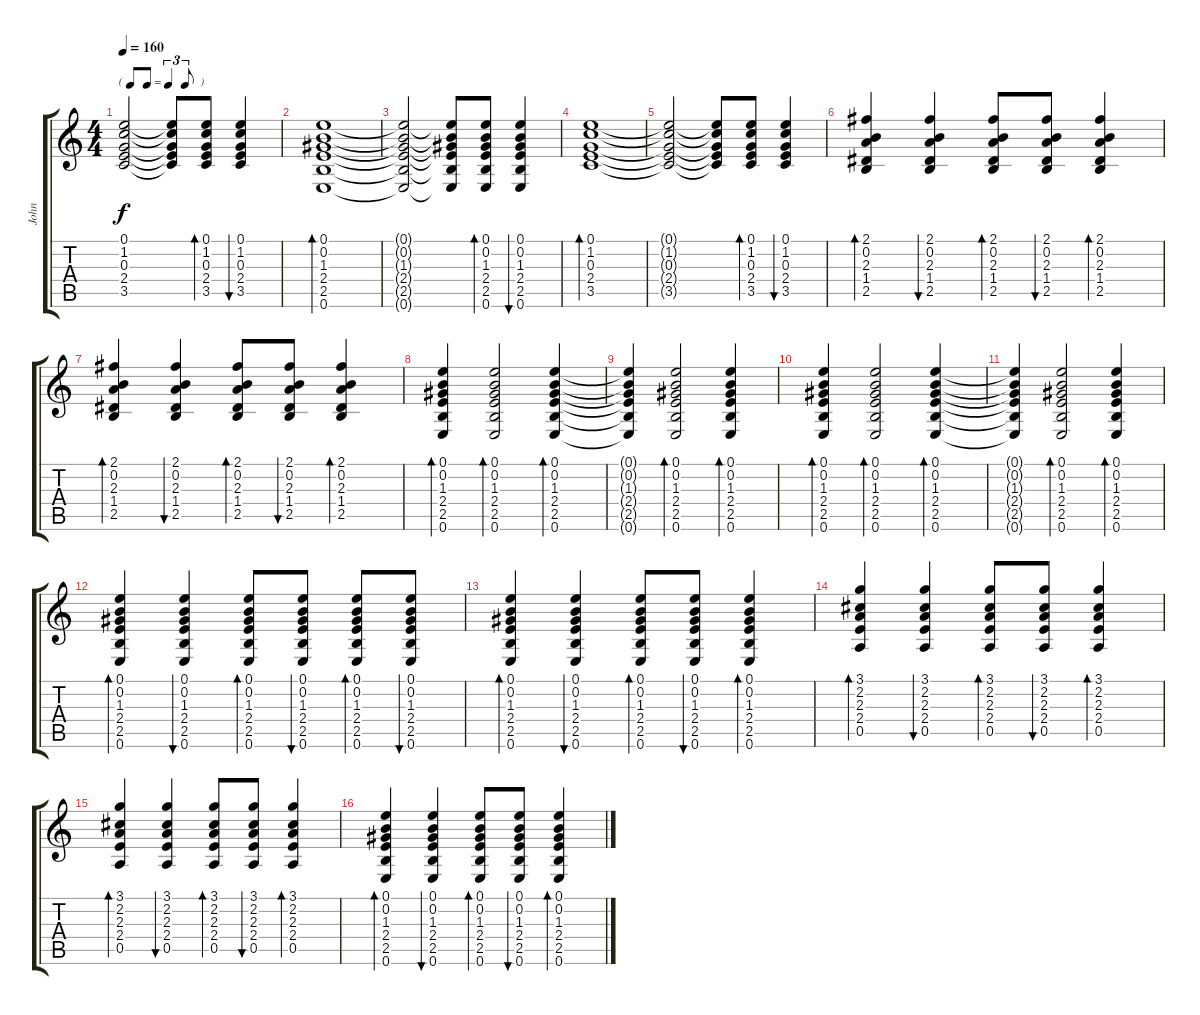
\track ("John" "John") {instrument acousticguitarsteel}
\staff {score tabs}
\tuning (E4 B3 G3 D3 A2 E2) {hide}
\ts (4 4)
\tf triplet8th
\tempo 160
\clef g2
\ks c
(0.1{t} 1.2{t} 0.3{t} 2.4{t} 3.5{t}).2{dy f} (0.1{t} 1.2{t} 0.3{t} 2.4{t} 3.5{t}).8 (0.1 1.2 0.3 2.4 3.5).8{bd 120} (0.1 1.2 0.3 2.4 3.5).4{bu 120} |
(0.1 0.2 1.3 2.4 2.5 0.6).1{bd 120} |
(0.1{t} 0.2{t} 1.3{t} 2.4{t} 2.5{t} 0.6{t}).2 (0.1{t} 0.2{t} 1.3{t} 2.4{t} 2.5{t} 0.6{t}).8 (0.1 0.2 1.3 2.4 2.5 0.6).8{bd 120} (0.1 0.2 1.3 2.4 2.5 0.6).4{bu 120} |
(0.1 1.2 0.3 2.4 3.5).1{bd 120} |
(0.1{t} 1.2{t} 0.3{t} 2.4{t} 3.5{t}).2 (0.1{t} 1.2{t} 0.3{t} 2.4{t} 3.5{t}).8 (0.1 1.2 0.3 2.4 3.5).8{bd 120} (0.1 1.2 0.3 2.4 3.5).4{bu 120} |
(2.1 0.2 2.3 1.4 2.5).4{bd 60} (2.1 0.2 2.3 1.4 2.5).4{bu 60} (2.1 0.2 2.3 1.4 2.5).8{bd 60} (2.1 0.2 2.3 1.4 2.5).8{bu 60} (2.1 0.2 2.3 1.4 2.5).4{bd 60} |
(2.1 0.2 2.3 1.4 2.5).4{bd 60} (2.1 0.2 2.3 1.4 2.5).4{bu 60} (2.1 0.2 2.3 1.4 2.5).8{bd 60} (2.1 0.2 2.3 1.4 2.5).8{bu 60} (2.1 0.2 2.3 1.4 2.5).4{bd 60} |
(0.1 0.2 1.3 2.4 2.5 0.6).4{bd 120} (0.1 0.2 1.3 2.4 2.5 0.6).2{bd 120} (0.1 0.2 1.3 2.4 2.5 0.6).4{bd 120} |
(0.1{t} 0.2{t} 1.3{t} 2.4{t} 2.5{t} 0.6{t}).4 (0.1 0.2 1.3 2.4 2.5 0.6).2{bd 120} (0.1 0.2 1.3 2.4 2.5 0.6).4{bd 120} |
(0.1 0.2 1.3 2.4 2.5 0.6).4{bd 120} (0.1 0.2 1.3 2.4 2.5 0.6).2{bd 120} (0.1 0.2 1.3 2.4 2.5 0.6).4{bd 120} |
(0.1{t} 0.2{t} 1.3{t} 2.4{t} 2.5{t} 0.6{t}).4 (0.1 0.2 1.3 2.4 2.5 0.6).2{bd 120} (0.1 0.2 1.3 2.4 2.5 0.6).4{bd 120} |
(0.1 0.2 1.3 2.4 2.5 0.6).4{bd 60} (0.1 0.2 1.3 2.4 2.5 0.6).4{bu 60} (0.1 0.2 1.3 2.4 2.5 0.6).8{bd 60} (0.1 0.2 1.3 2.4 2.5 0.6).8{bu 60} (0.1 0.2 1.3 2.4 2.5 0.6).8{bd 60} (0.1 0.2 1.3 2.4 2.5 0.6).8{bu 60} |
(0.1 0.2 1.3 2.4 2.5 0.6).4{bd 60} (0.1 0.2 1.3 2.4 2.5 0.6).4{bu 60} (0.1 0.2 1.3 2.4 2.5 0.6).8{bd 60} (0.1 0.2 1.3 2.4 2.5 0.6).8{bu 60} (0.1 0.2 1.3 2.4 2.5 0.6).4{bd 60} |
(3.1 2.2 2.3 2.4 0.5).4{bd 60} (3.1 2.2 2.3 2.4 0.5).4{bu 60} (3.1 2.2 2.3 2.4 0.5).8{bd 60} (3.1 2.2 2.3 2.4 0.5).8{bu 60} (3.1 2.2 2.3 2.4 0.5).4{bd 60} |
(3.1 2.2 2.3 2.4 0.5).4{bd 60} (3.1 2.2 2.3 2.4 0.5).4{bu 60} (3.1 2.2 2.3 2.4 0.5).8{bd 60} (3.1 2.2 2.3 2.4 0.5).8{bu 60} (3.1 2.2 2.3 2.4 0.5).4{bd 60} |
(0.1 0.2 1.3 2.4 2.5 0.6).4{bd 60} (0.1 0.2 1.3 2.4 2.5 0.6).4{bu 60} (0.1 0.2 1.3 2.4 2.5 0.6).8{bd 60} (0.1 0.2 1.3 2.4 2.5 0.6).8{bu 60} (0.1 0.2 1.3 2.4 2.5 0.6).4{bd 60}
